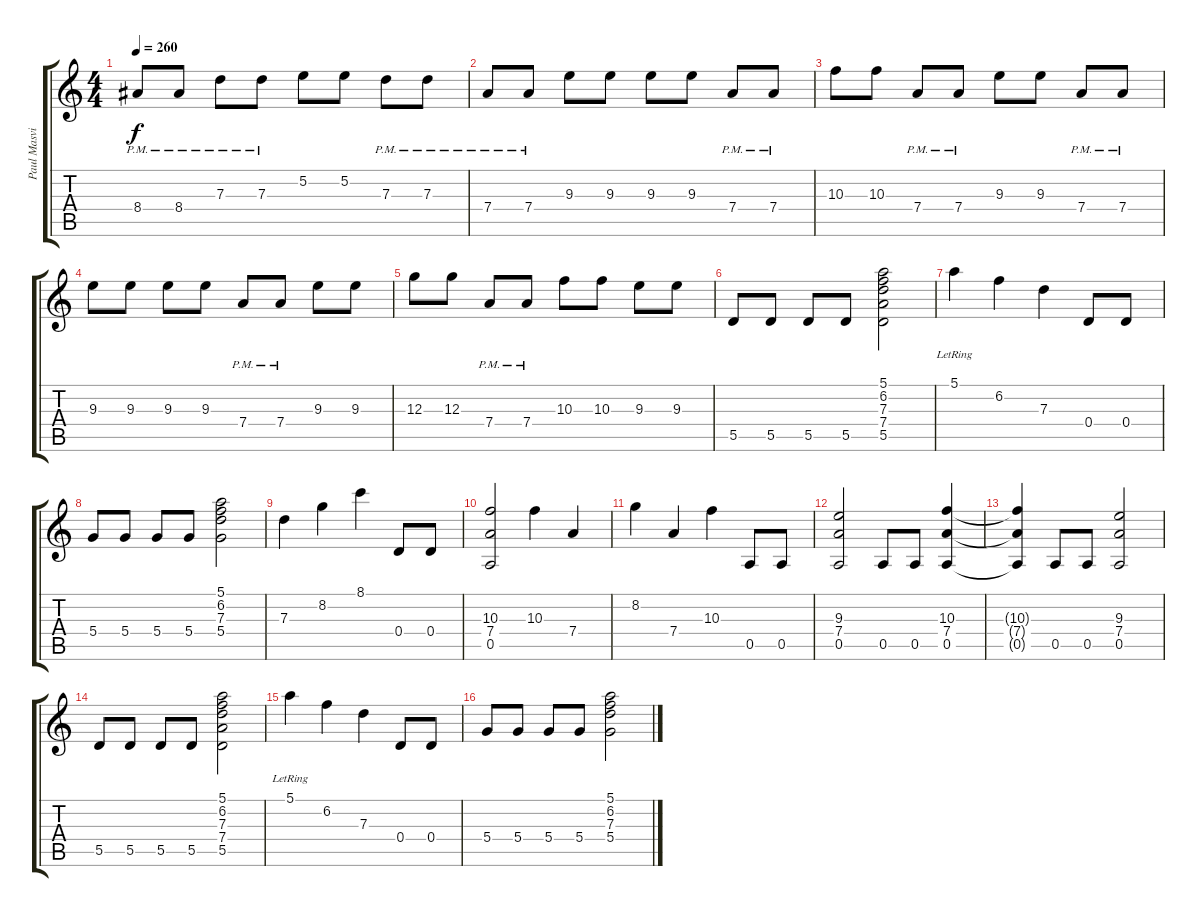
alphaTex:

\track ("Paul Masvidal" "Paul Masvi") {instrument distortionguitar}
\staff {score tabs}
\tuning (E4 B3 G3 D3 A2 E2) {hide}
\ts (4 4)
\tempo 260
\clef g2
\ks c
8.4{pm}.8{dy f} 8.4{pm}.8 7.3{pm}.8 7.3{pm}.8 5.2.8 5.2.8 7.3{pm}.8 7.3{pm}.8 |
7.4{pm}.8 7.4{pm}.8 9.3.8 9.3.8 9.3.8 9.3.8 7.4{pm}.8 7.4{pm}.8 |
10.3.8 10.3.8 7.4{pm}.8 7.4{pm}.8 9.3.8 9.3.8 7.4{pm}.8 7.4{pm}.8 |
9.3.8 9.3.8 9.3.8 9.3.8 7.4{pm}.8 7.4{pm}.8 9.3.8 9.3.8 |
12.3.8 12.3.8 7.4{pm}.8 7.4{pm}.8 10.3.8 10.3.8 9.3.8 9.3.8 |
5.5.8 5.5.8 5.5.8 5.5.8 (5.1 6.2 7.3 7.4 5.5).2 |
5.1{lr}.4 6.2.4 7.3.4 0.4.8 0.4.8 |
5.4.8 5.4.8 5.4.8 5.4.8 (5.1 6.2 7.3 5.4).2 |
7.3.4 8.2.4 8.1.4 0.4.8 0.4.8 |
(10.3 7.4 0.5).2 10.3.4 7.4.4 |
8.2.4 7.4.4 10.3.4 0.5.8 0.5.8 |
(9.3 7.4 0.5).2 0.5.8 0.5.8 (10.3 7.4 0.5).4 |
(10.3{t} 7.4{t} 0.5{t}).4 0.5.8 0.5.8 (9.3 7.4 0.5).2 |
5.5.8 5.5.8 5.5.8 5.5.8 (5.1 6.2 7.3 7.4 5.5).2 |
5.1{lr}.4 6.2.4 7.3.4 0.4.8 0.4.8 |
5.4.8 5.4.8 5.4.8 5.4.8 (5.1 6.2 7.3 5.4).2
